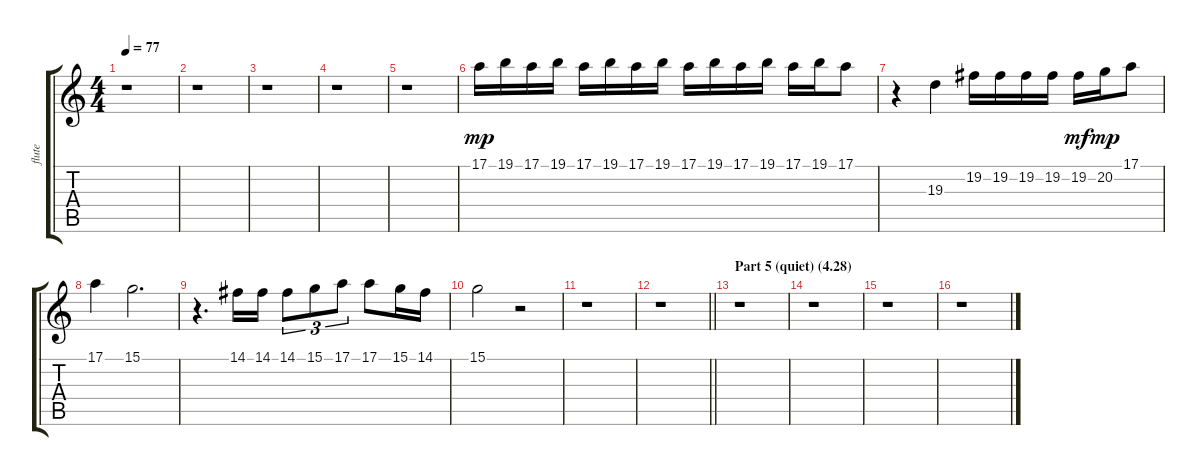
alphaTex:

\track ("flute" "flute") {instrument flute}
\staff {score tabs}
\tuning (E4 B3 G3 D3 A2 E2) {hide}
\ts (4 4)
\tempo 77
\clef g2
\ks c
r.1{dy mp} |
r.1 |
r.1 |
r.1 |
r.1 |
17.1.16 19.1.16 17.1.16 19.1.16 17.1.16 19.1.16 17.1.16 19.1.16 17.1.16 19.1.16 17.1.16 19.1.16 17.1.16 19.1.16 17.1.8 |
r.4 19.3.4 19.2.16 19.2.16 19.2.16 19.2.16 19.2.16{dy mf} 20.2.16{dy mp} 17.1.8 |
17.1.4 15.1.2{d} |
r.4{d} 14.1.16 14.1.16 14.1.8{tu (3 2)} 15.1.8{tu (3 2)} 17.1.8{tu (3 2)} 17.1.8 15.1.16 14.1.16 |
15.1.2 r.2 |
r.1 |
\barLineRight lightlight
r.1 |
\section ("" "Part 5 (quiet) (4.28)")
r.1 |
r.1 |
r.1 |
r.1
